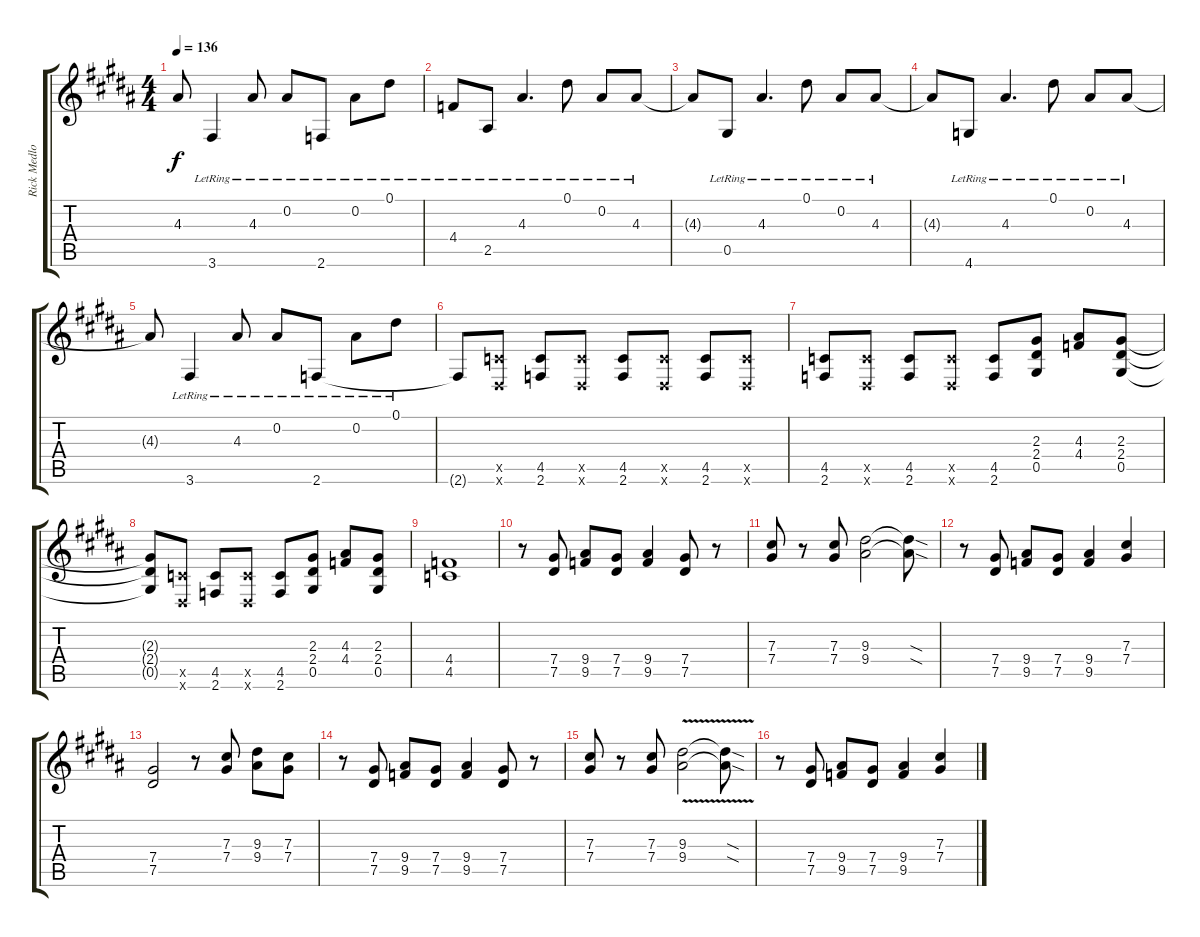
\track ("Rick Medlocke Guitar" "Rick Medlo") {instrument distortionguitar}
\staff {score tabs}
\tuning (Eb4 Bb3 Gb3 Db3 Ab2 Eb2) {hide}
\ts (4 4)
\tempo 136
\clef g2
\ks b
4.3{t}.8{dy f} 3.6{lr}.4 4.3{lr}.8 0.2{lr}.8 2.6{lr}.8 0.2{lr}.8 0.1{lr}.8 |
4.4{lr}.8 2.5{lr}.8 4.3{lr}.4{d} 0.1{lr}.8 0.2{lr}.8 4.3{lr}.8 |
4.3{t}.8 0.5{lr}.8 4.3{lr}.4{d} 0.1{lr}.8 0.2{lr}.8 4.3{lr}.8 |
4.3{t}.8 4.6{lr}.8 4.3{lr}.4{d} 0.1{lr}.8 0.2{lr}.8 4.3{lr}.8 |
4.3{t}.8 3.6{lr}.4 4.3{lr}.8 0.2{lr}.8 2.6{lr}.8 0.2{lr}.8 0.1{lr}.8 |
2.6{t}.8 (4.5{x} 0.6{x}).8{instrument overdrivenguitar} (4.5 2.6).8 (4.5{x} 0.6{x}).8 (4.5 2.6).8 (4.5{x} 0.6{x}).8 (4.5 2.6).8 (4.5{x} 0.6{x}).8 |
(4.5 2.6).8 (4.5{x} 0.6{x}).8 (4.5 2.6).8 (4.5{x} 0.6{x}).8 (4.5 2.6).8 (2.3 2.4 0.5).8 (4.3 4.4).8 (2.3 2.4 0.5).8 |
(2.3{t} 2.4{t} 0.5{t}).8 (4.5{x} 0.6{x}).8 (4.5 2.6).8 (4.5{x} 0.6{x}).8 (4.5 2.6).8 (2.3 2.4 0.5).8 (4.3 4.4).8 (2.3 2.4 0.5).8 |
(4.4 4.5).1 |
r.8 (7.4 7.5).8 (9.4 9.5).8 (7.4 7.5).8 (9.4 9.5).4 (7.4 7.5).8 r.8 |
(7.3 7.4).8 r.8 (7.3 7.4).8 (9.3 9.4).2 (9.3{sod t} 9.4{sod t}).8 |
r.8 (7.4 7.5).8 (9.4 9.5).8 (7.4 7.5).8 (9.4 9.5).4 (7.3 7.4).4 |
(7.4 7.5).2 r.8 (7.3 7.4).8 (9.3 9.4).8 (7.3 7.4).8 |
r.8 (7.4 7.5).8 (9.4 9.5).8 (7.4 7.5).8 (9.4 9.5).4 (7.4 7.5).8 r.8 |
(7.3 7.4).8 r.8 (7.3 7.4).8 (9.3{v} 9.4{v}).2 (9.3{sod t} 9.4{sod t}).8 |
r.8 (7.4 7.5).8 (9.4 9.5).8 (7.4 7.5).8 (9.4 9.5).4 (7.3 7.4).4
